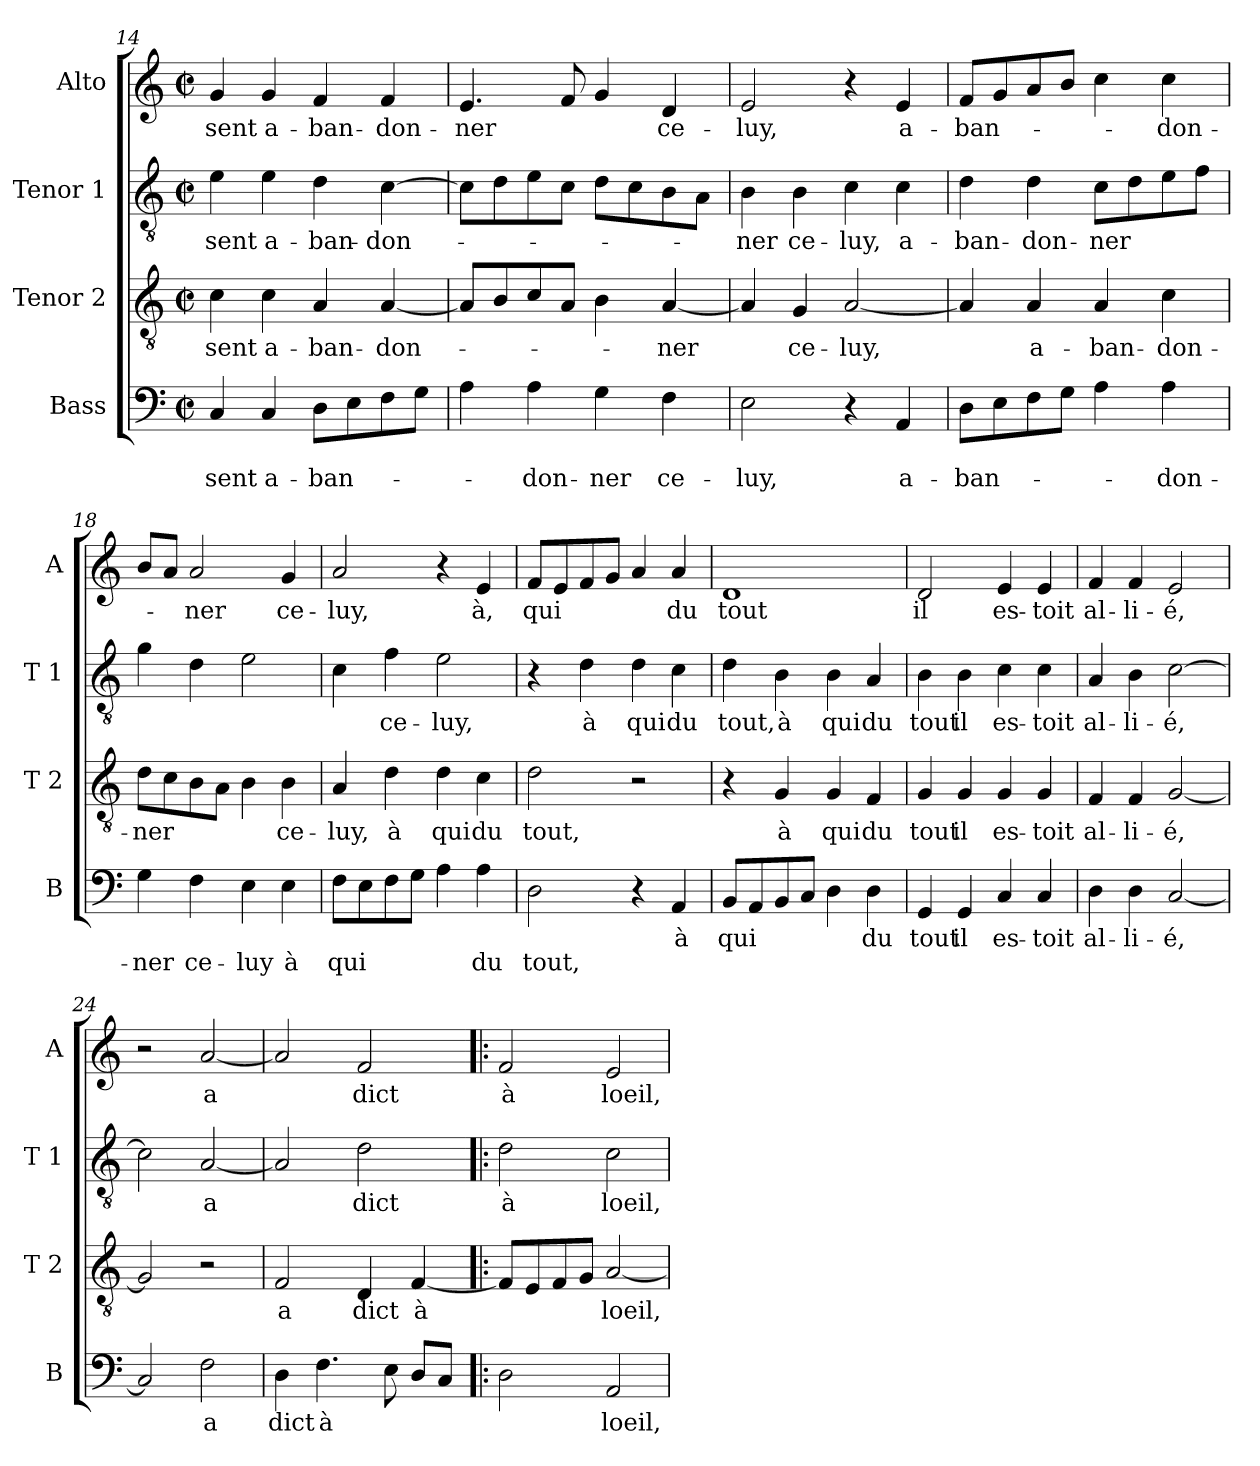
**kern	**text	**text	**kern	**text	**kern	**text	**kern	**text
*part4	*part4	*part4	*part3	*part3	*part2	*part2	*part1	*part1
*staff4	*staff4	*staff4	*staff3	*staff3	*staff2	*staff2	*staff1	*staff1
*I"Bass	*	*	*I"Tenor 2	*	*I"Tenor 1	*	*I"Alto	*
*I'B	*	*	*I'T 2	*	*I'T 1	*	*I'A	*
*clefF4	*	*	*clefGv2	*	*clefGv2	*	*clefG2	*
*k[]	*	*	*k[]	*	*k[]	*	*k[]	*
*C:	*	*	*C:	*	*C:	*	*C:	*
*M2/2	*	*	*M2/2	*	*M2/2	*	*M2/2	*
*met(c|)	*	*	*met(c|)	*	*met(c|)	*	*met(c|)	*
=14	=14	=14	=14	=14	=14	=14	=14	=14
!	!	!LO:LY:b	!	!LO:LY:b	!	!LO:LY:b	!	!LO:LY:b
4C/	.	-sent	4c\	-sent	4e\	-sent	4g/	-sent
!	!	!LO:LY:b	!	!LO:LY:b	!	!LO:LY:b	!	!LO:LY:b
4C/	.	a-	4c\	a-	4e\	a-	4g/	a-
!	!	!LO:LY:b	!	!LO:LY:b	!	!LO:LY:b	!	!LO:LY:b
8D\L	.	-ban-	4A/	-ban-	4d\	-ban-	4f/	-ban-
8E\	.	.	.	.	.	.	.	.
!	!	!	!	!LO:LY:b	!	!LO:LY:b	!	!LO:LY:b
8F\	.	.	[4A/	-don-	[4c\	-don-	4f/	-don-
8G\J	.	.	.	.	.	.	.	.
=15	=15	=15	=15	=15	=15	=15	=15	=15
!	!	!	!	!	!	!	!	!LO:LY:b
4A\	.	.	8A/L]	.	8c\L]	.	4.e/	-ner
.	.	.	8B/	.	8d\	.	.	.
!	!	!LO:LY:b	!	!	!	!	!	!
4A\	.	-don-	8c/	.	8e\	.	.	.
.	.	.	8A/J	.	8c\J	.	8f/	.
!	!	!LO:LY:b	!	!	!	!	!	!
4G\	.	-ner	4B\	.	8d\L	.	4g/	.
.	.	.	.	.	8c\	.	.	.
!	!	!LO:LY:b	!	!LO:LY:b	!	!	!	!LO:LY:b
4F\	.	ce-	[4A/	-ner	8B\	.	4d/	ce-
.	.	.	.	.	8A\J	.	.	.
!!LO:LB:g=z
=16	=16	=16	=16	=16	=16	=16	=16	=16
!	!	!LO:LY:b	!	!	!	!LO:LY:b	!	!LO:LY:b
2E\	.	-luy,	4A/]	.	4B\	-ner	2e/	-luy,
!	!	!	!	!LO:LY:b	!	!LO:LY:b	!	!
.	.	.	4G/	ce-	4B\	ce-	.	.
!	!	!	!	!LO:LY:b	!	!LO:LY:b	!	!
4r	.	.	[2A/	-luy,	4c\	-luy,	4r	.
!	!	!LO:LY:b	!	!	!	!LO:LY:b	!	!LO:LY:b
4AA/	.	a-	.	.	4c\	a-	4e/	a-
=17	=17	=17	=17	=17	=17	=17	=17	=17
!	!	!LO:LY:b	!	!	!	!LO:LY:b	!	!LO:LY:b
8D\L	.	-ban-	4A/]	.	4d\	-ban-	8f/L	-ban-
8E\	.	.	.	.	.	.	8g/	.
!	!	!	!	!LO:LY:b	!	!LO:LY:b	!	!
8F\	.	.	4A/	a-	4d\	-don-	8a/	.
8G\J	.	.	.	.	.	.	8b/J	.
!	!	!	!	!LO:LY:b	!	!LO:LY:b	!	!
4A\	.	.	4A/	-ban-	8c\L	-ner	4cc\	.
.	.	.	.	.	8d\	.	.	.
!	!	!LO:LY:b	!	!LO:LY:b	!	!	!	!LO:LY:b
4A\	.	-don-	4c\	-don-	8e\	.	4cc\	-don-
.	.	.	.	.	8f\J	.	.	.
=18	=18	=18	=18	=18	=18	=18	=18	=18
!	!	!LO:LY:b	!	!LO:LY:b	!	!	!	!
4G\	.	-ner	8d\L	-ner	4g\	.	8b/L	.
.	.	.	8c\	.	.	.	8a/J	.
!	!	!LO:LY:b	!	!	!	!	!	!LO:LY:b
4F\	.	ce-	8B\	.	4d\	.	2a/	-ner
.	.	.	8A\J	.	.	.	.	.
!	!	!LO:LY:b	!	!	!	!	!	!
4E\	.	-luy	4B\	.	2e\	.	.	.
!	!	!LO:LY:b	!	!LO:LY:b	!	!	!	!LO:LY:b
4E\	.	à	4B\	ce-	.	.	4g/	ce-
=19	=19	=19	=19	=19	=19	=19	=19	=19
!	!	!LO:LY:b	!	!LO:LY:b	!	!	!	!LO:LY:b
8F\L	.	qui	4A/	-luy,	4c\	.	2a/	-luy,
8E\	.	.	.	.	.	.	.	.
!	!	!	!	!LO:LY:b	!	!LO:LY:b	!	!
8F\	.	.	4d\	à	4f\	ce-	.	.
8G\J	.	.	.	.	.	.	.	.
!	!	!	!	!LO:LY:b	!	!LO:LY:b	!	!
4A\	.	.	4d\	qui	2e\	-luy,	4r	.
!	!	!LO:LY:b	!	!LO:LY:b	!	!	!	!LO:LY:b
4A\	.	du	4c\	du	.	.	4e/	à,
=20	=20	=20	=20	=20	=20	=20	=20	=20
!	!	!LO:LY:b	!	!LO:LY:b	!	!	!	!LO:LY:b
2D\	.	tout,	2d\	tout,	4r	.	8f/L	qui
.	.	.	.	.	.	.	8e/	.
!	!	!	!	!	!	!LO:LY:b	!	!
.	.	.	.	.	4d\	à	8f/	.
.	.	.	.	.	.	.	8g/J	.
!	!	!	!	!	!	!LO:LY:b	!	!
4r	.	.	2r	.	4d\	qui	4a/	.
!	!LO:LY:b	!	!	!	!	!LO:LY:b	!	!LO:LY:b
4AA/	à	.	.	.	4c\	du	4a/	du
!!LO:LB:g=z
=21	=21	=21	=21	=21	=21	=21	=21	=21
!	!LO:LY:b	!	!	!	!	!LO:LY:b	!	!LO:LY:b
8BB/L	qui	.	4r	.	4d\	tout,	1d	tout
8AA/	.	.	.	.	.	.	.	.
!	!	!	!	!LO:LY:b	!	!LO:LY:b	!	!
8BB/	.	.	4G/	à	4B\	à	.	.
8C/J	.	.	.	.	.	.	.	.
!	!	!	!	!LO:LY:b	!	!LO:LY:b	!	!
4D\	.	.	4G/	qui	4B\	qui	.	.
!	!LO:LY:b	!	!	!LO:LY:b	!	!LO:LY:b	!	!
4D\	du	.	4F/	du	4A/	du	.	.
=22	=22	=22	=22	=22	=22	=22	=22	=22
!	!LO:LY:b	!	!	!LO:LY:b	!	!LO:LY:b	!	!LO:LY:b
4GG/	tout	.	4G/	tout	4B\	tout	2d/	il
!	!LO:LY:b	!	!	!LO:LY:b	!	!LO:LY:b	!	!
4GG/	il	.	4G/	il	4B\	il	.	.
!	!LO:LY:b	!	!	!LO:LY:b	!	!LO:LY:b	!	!LO:LY:b
4C/	es-	.	4G/	es-	4c\	es-	4e/	es-
!	!LO:LY:b	!	!	!LO:LY:b	!	!LO:LY:b	!	!LO:LY:b
4C/	-toit	.	4G/	-toit	4c\	-toit	4e/	-toit
=23	=23	=23	=23	=23	=23	=23	=23	=23
!	!LO:LY:b	!	!	!LO:LY:b	!	!LO:LY:b	!	!LO:LY:b
4D\	al-	.	4F/	al-	4A/	al-	4f/	al-
!	!LO:LY:b	!	!	!LO:LY:b	!	!LO:LY:b	!	!LO:LY:b
4D\	-li-	.	4F/	-li-	4B\	-li-	4f/	-li-
!	!LO:LY:b	!	!	!LO:LY:b	!	!LO:LY:b	!	!LO:LY:b
[2C/	-é,	.	[2G/	-é,	[2c\	-é,	2e/	-é,
=24	=24	=24	=24	=24	=24	=24	=24	=24
2C/]	.	.	2G/]	.	2c\]	.	2r	.
!	!LO:LY:b	!	!	!	!	!LO:LY:b	!	!LO:LY:b
2F\	a	.	2r	.	[2A/	a	[2a/	a
=25	=25	=25	=25	=25	=25	=25	=25	=25
!	!LO:LY:b	!	!	!LO:LY:b	!	!	!	!
4D\	dict	.	2F/	a	2A/]	.	2a/]	.
!	!LO:LY:b	!	!	!	!	!	!	!
4.F\	à	.	.	.	.	.	.	.
!	!	!	!	!LO:LY:b	!	!LO:LY:b	!	!LO:LY:b
.	.	.	4D/	dict	2d\	dict	2f/	dict
8E\	.	.	.	.	.	.	.	.
!	!	!	!	!LO:LY:b	!	!	!	!
8D/L	.	.	[4F/	à	.	.	.	.
8C/J	.	.	.	.	.	.	.	.
!!LO:PB:g=z
=26!|:	=26!|:	=26!|:	=26!|:	=26!|:	=26!|:	=26!|:	=26!|:	=26!|:
!	!	!	!	!	!	!LO:LY:b	!	!LO:LY:b
2D\	.	.	8F/L]	.	2d\	à	2f/	à
.	.	.	8E/	.	.	.	.	.
.	.	.	8F/	.	.	.	.	.
.	.	.	8G/J	.	.	.	.	.
!	!LO:LY:b	!	!	!LO:LY:b	!	!LO:LY:b	!	!LO:LY:b
2AA/	loeil,	.	[2A/	loeil,	2c\	loeil,	2e/	loeil,
=	=	=	=	=	=	=	=	=
*-	*-	*-	*-	*-	*-	*-	*-	*-
